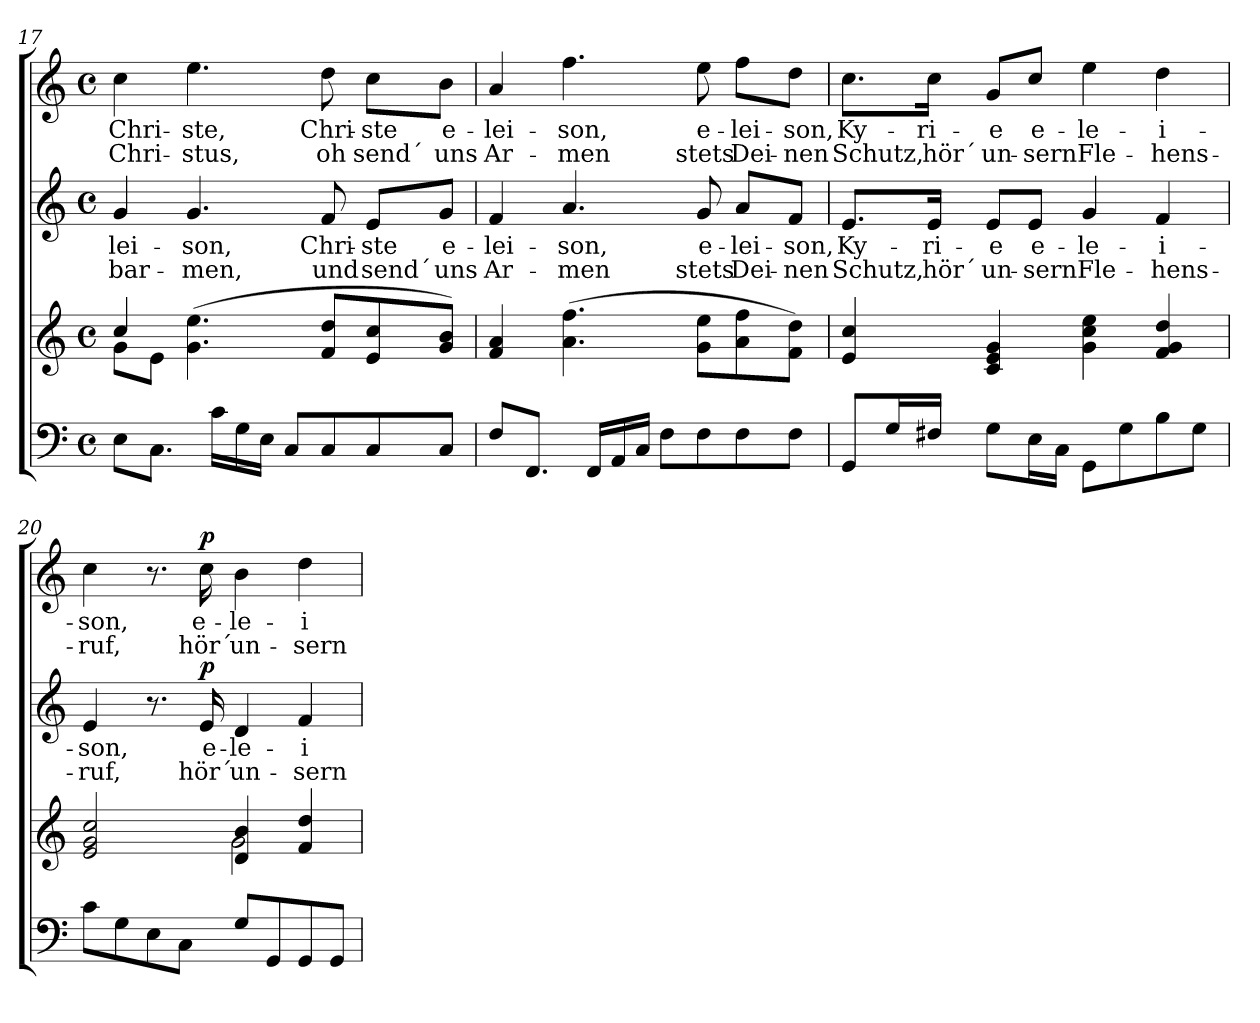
**kern	**kern	**kern	**text	**text	**dynam	**kern	**text	**text	**dynam
*part3	*part3	*part2	*part2	*part2	*part2	*part1	*part1	*part1	*part1
*staff4	*staff3	*staff2	*staff2	*staff2	*staff2	*staff1	*staff1	*staff1	*staff1
*clefF4	*clefG2	*clefG2	*	*	*	*clefG2	*	*	*
*k[]	*k[]	*k[]	*	*	*	*k[]	*	*	*
*C:	*C:	*C:	*	*	*	*C:	*	*	*
*M4/4	*M4/4	*M4/4	*	*	*	*M4/4	*	*	*
*met(c)	*met(c)	*met(c)	*	*	*	*met(c)	*	*	*
=17	=17	=17	=17	=17	=17	=17	=17	=17	=17
*	*^	*	*	*	*	*	*	*	*
!	!	!	!	!LO:LY:b	!LO:LY:b	!	!	!LO:LY:b	!LO:LY:b	!
8E\L	4cc/	8g\L	4g/	-lei-	-bar-	.	4cc\	Chri-	Chri-	.
8.C\J	.	8e\J	.	.	.	.	.	.	.	.
!	!	!	!	!LO:LY:b	!LO:LY:b	!	!	!LO:LY:b	!LO:LY:b	!
.	(4.g\ 4.ee\	2.ryy	4.g/	-son,	-men,	.	4.ee\	-ste,	-stus,	.
16c\LL	.	.	.	.	.	.	.	.	.	.
16G\	.	.	.	.	.	.	.	.	.	.
16E\JJ	.	.	.	.	.	.	.	.	.	.
8C/L	.	.	.	.	.	.	.	.	.	.
!	!	!	!	!LO:LY:b	!LO:LY:b	!	!	!LO:LY:b	!LO:LY:b	!
8C/	8f/ 8dd/L	.	8f/	Chri-	und	.	8dd\	Chri-	oh	.
!	!	!	!	!LO:LY:b	!LO:LY:b	!	!	!LO:LY:b	!LO:LY:b	!
8C/	8e/ 8cc/	.	8e/L	-ste	send´	.	8cc\L	-ste	send´	.
!	!	!	!	!LO:LY:b	!LO:LY:b	!	!	!LO:LY:b	!LO:LY:b	!
8C/J	8g/ 8b/J)	.	8g/J	e-	uns	.	8b\J	e-	uns	.
*	*v	*v	*	*	*	*	*	*	*	*
=18	=18	=18	=18	=18	=18	=18	=18	=18	=18
!	!	!	!LO:LY:b	!LO:LY:b	!	!	!LO:LY:b	!LO:LY:b	!
8F/L	4f/ 4a/	4f/	-lei-	Ar-	.	4a/	-lei-	Ar-	.
8.FF/J	.	.	.	.	.	.	.	.	.
!	!	!	!LO:LY:b	!LO:LY:b	!	!	!LO:LY:b	!LO:LY:b	!
.	(>4.a\ 4.ff\	4.a/	-son,	-men	.	4.ff\	-son,	-men	.
16FF/LL	.	.	.	.	.	.	.	.	.
16AA/	.	.	.	.	.	.	.	.	.
16C/JJ	.	.	.	.	.	.	.	.	.
8F\L	.	.	.	.	.	.	.	.	.
!	!	!	!LO:LY:b	!LO:LY:b	!	!	!LO:LY:b	!LO:LY:b	!
8F\	8g\ 8ee\L	8g/	e-	stets	.	8ee\	e-	stets	.
!	!	!	!LO:LY:b	!LO:LY:b	!	!	!LO:LY:b	!LO:LY:b	!
8F\	8a\ 8ff\	8a/L	-lei-	Dei-	.	8ff\L	-lei-	Dei-	.
!	!	!	!LO:LY:b	!LO:LY:b	!	!	!LO:LY:b	!LO:LY:b	!
8F\J	8f\ 8dd\J)	8f/J	-son,	-nen	.	8dd\J	-son,	-nen	.
!!LO:PB:g=z
=19	=19	=19	=19	=19	=19	=19	=19	=19	=19
!	!	!	!LO:LY:b	!LO:LY:b	!	!	!LO:LY:b	!LO:LY:b	!
8GG/L	4e/ 4cc/	8.e/L	Ky-	Schutz,	.	8.cc\L	Ky-	Schutz,	.
16G/L	.	.	.	.	.	.	.	.	.
!	!	!	!LO:LY:b	!LO:LY:b	!	!	!LO:LY:b	!LO:LY:b	!
16F#X/JJ	.	16e/Jk	-ri-	hör´	.	16cc\Jk	-ri-	hör´	.
!	!	!	!LO:LY:b	!LO:LY:b	!	!	!LO:LY:b	!LO:LY:b	!
8G\L	4c/ 4e/ 4g/	8e/L	-e	un-	.	8g/L	-e	un-	.
!	!	!	!LO:LY:b	!LO:LY:b	!	!	!LO:LY:b	!LO:LY:b	!
16E\L	.	8e/J	e-	-sern	.	8cc/J	e-	-sern	.
16C\JJ	.	.	.	.	.	.	.	.	.
!	!	!	!LO:LY:b	!LO:LY:b	!	!	!LO:LY:b	!LO:LY:b	!
8GG\L	4g\ 4cc\ 4ee\	4g/	-le-	Fle-	.	4ee\	-le-	Fle-	.
8G\	.	.	.	.	.	.	.	.	.
!	!	!	!LO:LY:b	!LO:LY:b	!	!	!LO:LY:b	!LO:LY:b	!
8B\	4f/ 4g/ 4dd/	4f/	-i-	-hens-	.	4dd\	-i-	-hens-	.
8G\J	.	.	.	.	.	.	.	.	.
=20	=20	=20	=20	=20	=20	=20	=20	=20	=20
*	*^	*	*	*	*	*	*	*	*
!	!	!	!	!LO:LY:b	!LO:LY:b	!	!	!LO:LY:b	!LO:LY:b	!
8c\L	2e/ 2g/ 2cc/	2ryy	4e/	-son,	-ruf,	.	4cc\	-son,	-ruf,	.
8G\	.	.	.	.	.	.	.	.	.	.
8E\	.	.	8.r	.	.	.	8.r	.	.	.
8C\J	.	.	.	.	.	.	.	.	.	.
!	!	!	!	!LO:LY:b	!LO:LY:b	!LO:DY:a	!	!LO:LY:b	!LO:LY:b	!LO:DY:a
.	.	.	16e/	e-	hör´	p	16cc\	e-	hör´	p
!	!	!	!	!LO:LY:b	!LO:LY:b	!	!	!LO:LY:b	!LO:LY:b	!
8G/L	4d/ 4b/	2g\	4d/	-le-	un-	.	4b\	-le-	un-	.
8GG/	.	.	.	.	.	.	.	.	.	.
!	!	!	!	!LO:LY:b	!LO:LY:b	!	!	!LO:LY:b	!LO:LY:b	!
8GG/	4f/ 4dd/	.	4f/	-i-	-sern	.	4dd\	-i-	-sern	.
8GG/J	.	.	.	.	.	.	.	.	.	.
*	*v	*v	*	*	*	*	*	*	*	*
=	=	=	=	=	=	=	=	=	=
*-	*-	*-	*-	*-	*-	*-	*-	*-	*-
